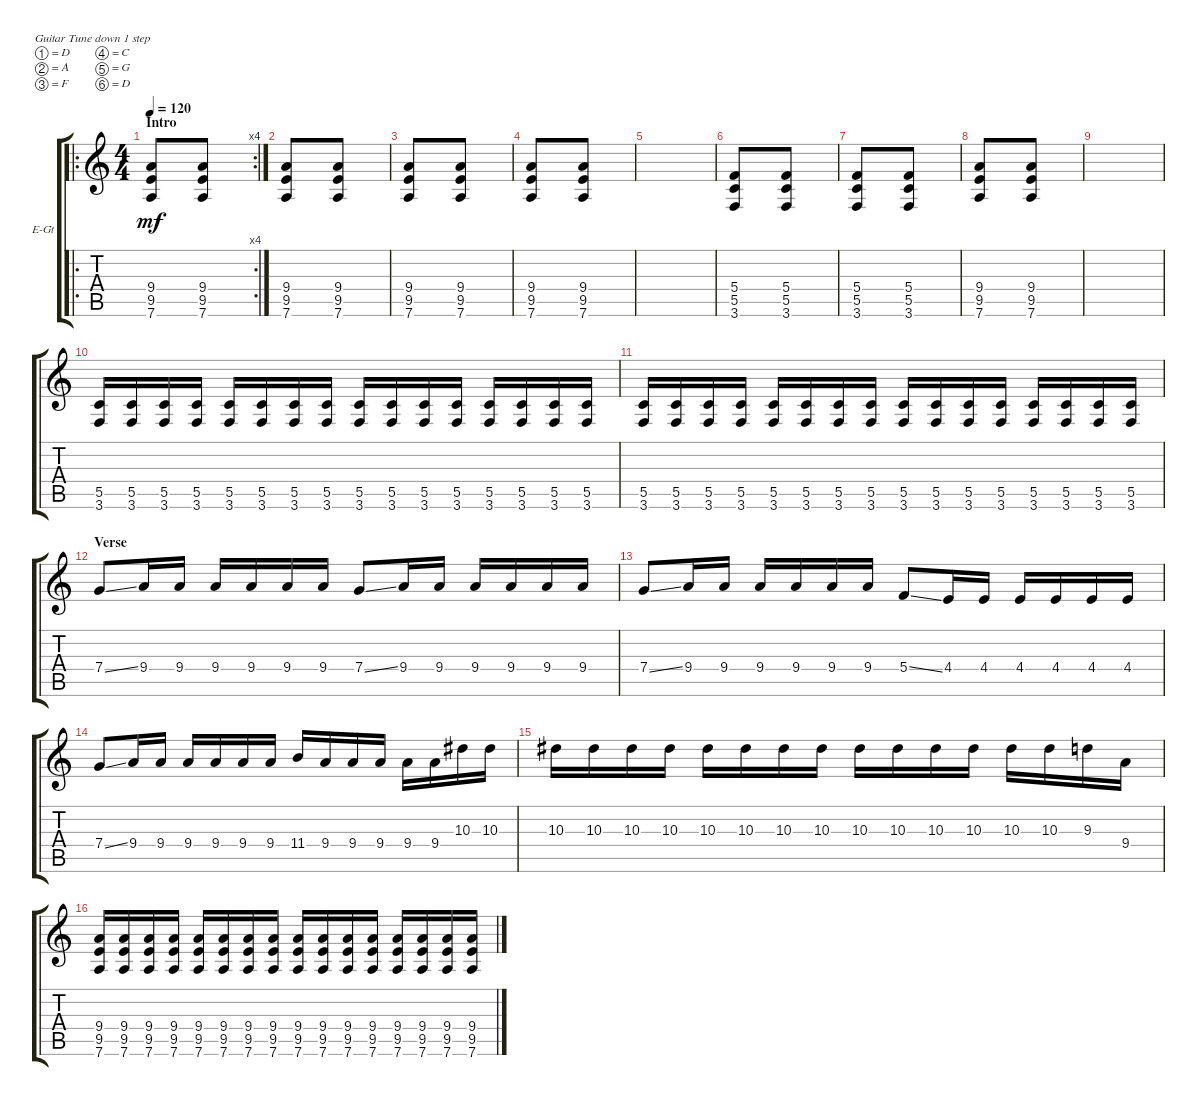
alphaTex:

\defaultSystemsLayout 4
\bracketExtendMode groupsimilarinstruments
\firstSystemTrackNameOrientation horizontal
\otherSystemsTrackNameOrientation horizontal
\track ("Thomas Bredahl" "E-Gt") {instrument distortionguitar}
\staff {score tabs}
\tuning (D4 A3 F3 C3 G2 D2)
\ro
\rc 4
\ts (4 4)
\section ("" "Intro")
\tempo 120
\clef g2
\ks c
(7.6 9.5 9.4).8{dy mf instrument distortionguitar} (9.4 9.5 7.6).8 |
(7.6 9.5 9.4).8 (9.4 9.5 7.6).8 |
(7.6 9.5 9.4).8 (9.4 9.5 7.6).8 |
(7.6 9.5 9.4).8 (9.4 9.5 7.6).8 |
|
(3.6 5.5 5.4).8 (5.4 5.5 3.6).8 |
(3.6 5.5 5.4).8 (5.4 5.5 3.6).8 |
(7.6 9.5 9.4).8 (9.4 9.5 7.6).8 |
|
(3.6 5.5).16 (5.5 3.6).16 (3.6 5.5).16 (3.6 5.5).16 (3.6 5.5).16 (3.6 5.5).16 (3.6 5.5).16 (3.6 5.5).16 (3.6 5.5).16 (3.6 5.5).16 (3.6 5.5).16 (3.6 5.5).16 (3.6 5.5).16 (3.6 5.5).16 (3.6 5.5).16 (3.6 5.5).16 |
(3.6 5.5).16 (5.5 3.6).16 (3.6 5.5).16 (3.6 5.5).16 (3.6 5.5).16 (3.6 5.5).16 (3.6 5.5).16 (3.6 5.5).16 (3.6 5.5).16 (3.6 5.5).16 (3.6 5.5).16 (3.6 5.5).16 (3.6 5.5).16 (3.6 5.5).16 (3.6 5.5).16 (3.6 5.5).16 |
\section ("" "Verse")
7.4{ss}.8 9.4.16 9.4.16 9.4.16 9.4.16 9.4.16 9.4.16 7.4{ss}.8 9.4.16 9.4.16 9.4.16 9.4.16 9.4.16 9.4.16 |
7.4{ss}.8 9.4.16 9.4.16 9.4.16 9.4.16 9.4.16 9.4.16 5.4{ss}.8 4.4.16 4.4.16 4.4.16 4.4.16 4.4.16 4.4.16 |
7.4{ss}.8 9.4.16 9.4.16 9.4.16 9.4.16 9.4.16 9.4.16 11.4.16 9.4.16 9.4.16 9.4.16 9.4.16 9.4.16 10.3.16 10.3.16 |
10.3.16 10.3.16 10.3.16 10.3.16 10.3.16 10.3.16 10.3.16 10.3.16 10.3.16 10.3.16 10.3.16 10.3.16 10.3.16 10.3.16 9.3.16 9.4.16 |
(7.6 9.5 9.4).16 (7.6 9.5 9.4).16 (7.6 9.5 9.4).16 (7.6 9.5 9.4).16 (7.6 9.5 9.4).16 (7.6 9.5 9.4).16 (7.6 9.5 9.4).16 (7.6 9.5 9.4).16 (7.6 9.5 9.4).16 (7.6 9.5 9.4).16 (7.6 9.5 9.4).16 (7.6 9.5 9.4).16 (7.6 9.5 9.4).16 (7.6 9.5 9.4).16 (7.6 9.5 9.4).16 (7.6 9.5 9.4).16
